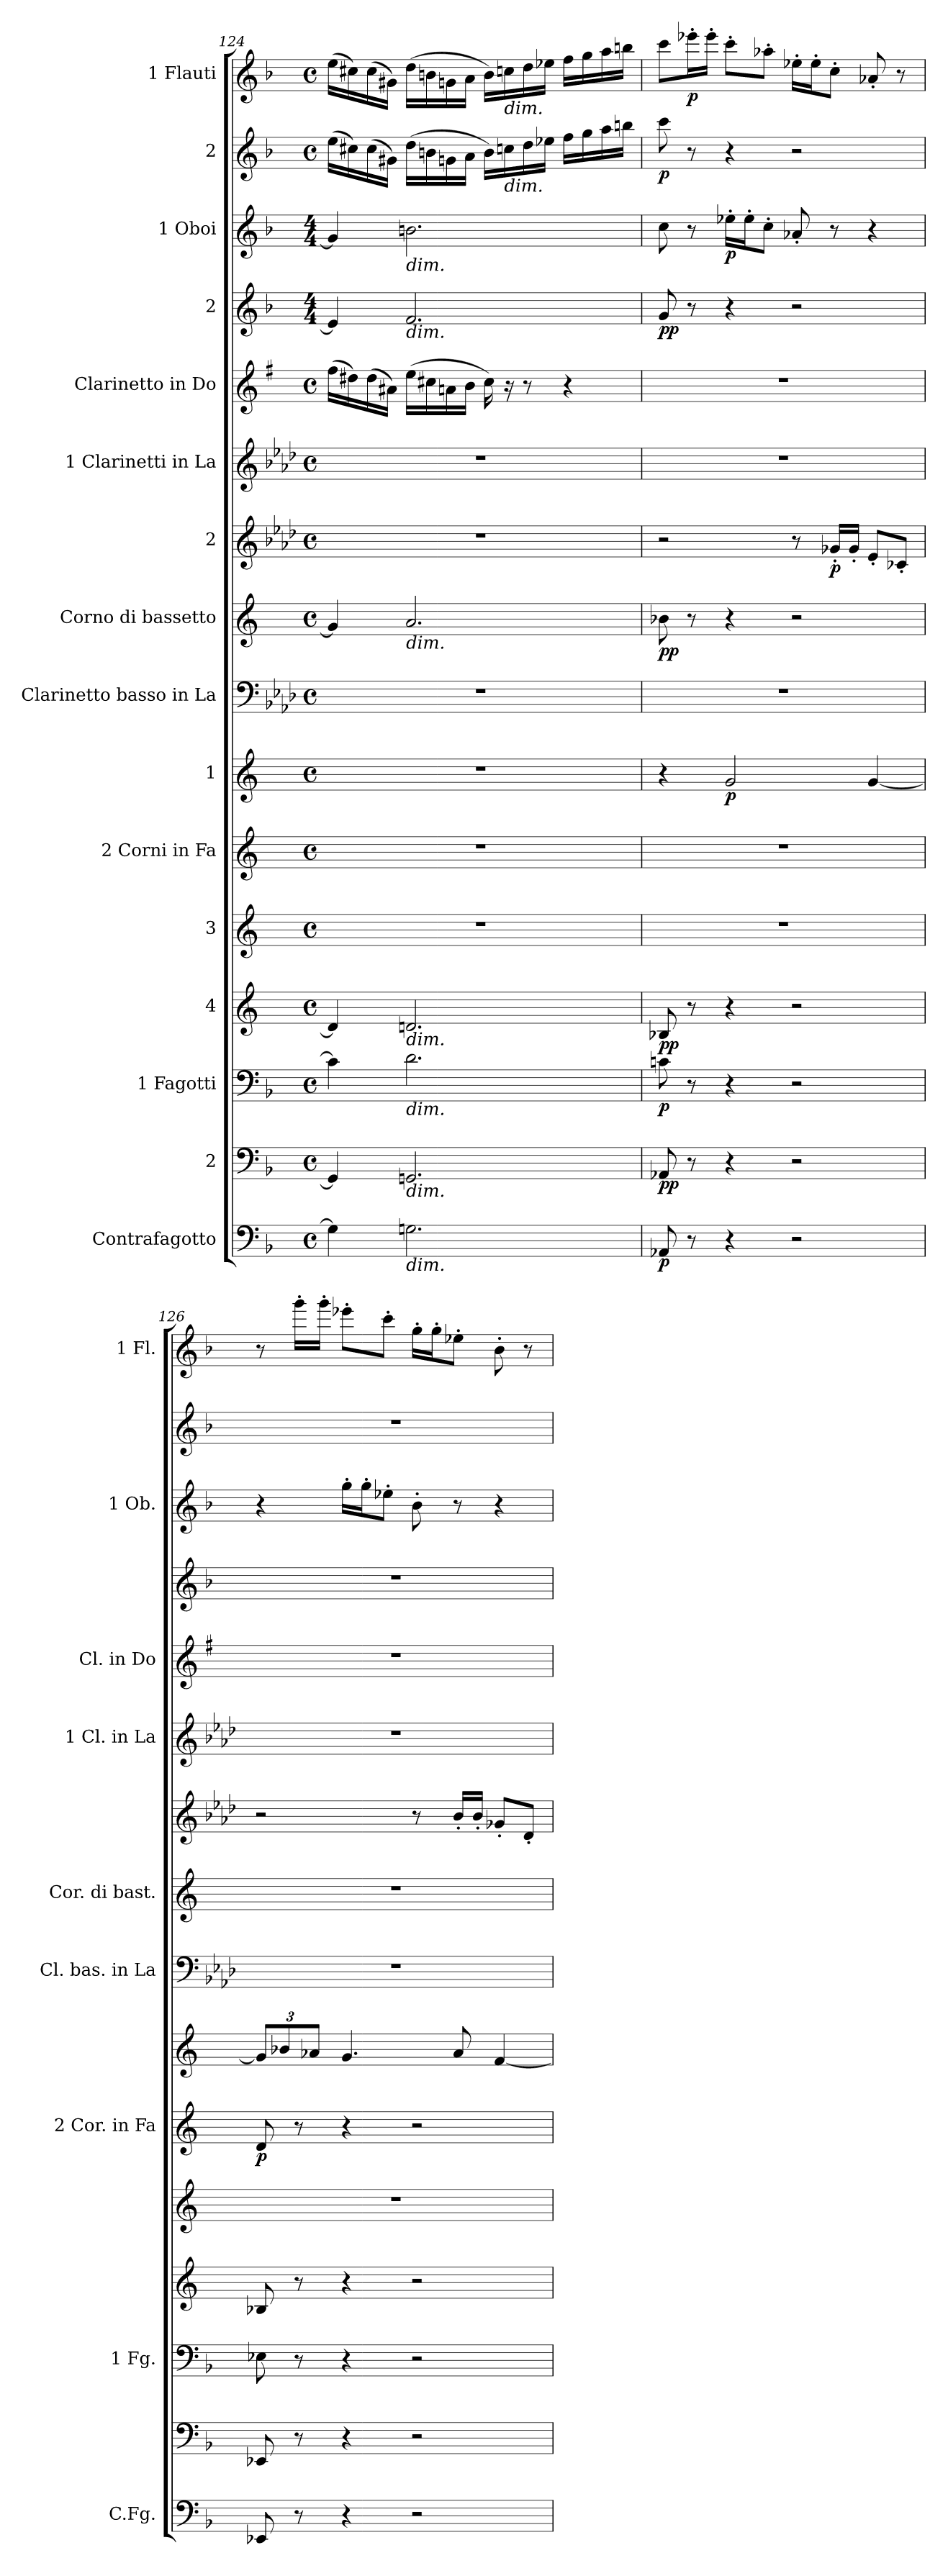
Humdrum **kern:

**kern	**dynam	**kern	**dynam	**kern	**dynam	**kern	**dynam	**kern	**kern	**dynam	**kern	**dynam	**kern	**kern	**dynam	**kern	**dynam	**kern	**kern	**kern	**dynam	**kern	**dynam	**kern	**dynam	**kern	**dynam
*part16	*part16	*part15	*part15	*part14	*part14	*part13	*part13	*part12	*part11	*part11	*part10	*part10	*part9	*part8	*part8	*part7	*part7	*part6	*part5	*part4	*part4	*part3	*part3	*part2	*part2	*part1	*part1
*staff16	*staff16	*staff15	*staff15	*staff14	*staff14	*staff13	*staff13	*staff12	*staff11	*staff11	*staff10	*staff10	*staff9	*staff8	*staff8	*staff7	*staff7	*staff6	*staff5	*staff4	*staff4	*staff3	*staff3	*staff2	*staff2	*staff1	*staff1
*I"Contrafagotto	*	*I"2	*	*I"1  Fagotti	*	*I"4	*	*I"3	*I"2  Corni in Fa	*	*I"1	*	*I"Clarinetto basso in La	*I"Corno di bassetto	*	*I"2	*	*I"1  Clarinetti in La	*I"Clarinetto in Do	*I"2	*	*I"1  Oboi	*	*I"2	*	*I"1  Flauti	*
*I'C.Fg.	*	*	*	*I'1  Fg.	*	*	*	*	*I'2  Cor. in Fa	*	*	*	*I'Cl. bas. in La	*I'Cor. di bast.	*	*	*	*I'1  Cl. in La	*I'Cl. in Do	*	*	*I'1  Ob.	*	*	*	*I'1  Fl.	*
*clefF4	*	*clefF4	*	*clefF4	*	*clefG2	*	*clefG2	*clefG2	*	*clefG2	*	*clefF4	*clefG2	*	*clefG2	*	*clefG2	*clefG2	*clefG2	*	*clefG2	*	*clefG2	*	*clefG2	*
*ITrd7c12	*	*	*	*	*	*ITrd4c7	*	*ITrd4c7	*ITrd4c7	*	*ITrd4c7	*	*ITrd2c3	*ITrd4c7	*	*ITrd2c3	*	*ITrd2c3	*ITrd1c2	*	*	*	*	*	*	*	*
*k[b-]	*	*k[b-]	*	*k[b-]	*	*k[b-]	*	*k[b-]	*k[b-]	*	*k[b-]	*	*k[b-]	*k[b-]	*	*k[b-]	*	*k[b-]	*k[b-]	*k[b-]	*	*k[b-]	*	*k[b-]	*	*k[b-]	*
*M4/4	*	*M4/4	*	*M4/4	*	*M4/4	*	*M4/4	*M4/4	*	*M4/4	*	*M4/4	*M4/4	*	*M4/4	*	*M4/4	*M4/4	*M4/4	*	*M4/4	*	*M4/4	*	*M4/4	*
*met(c)	*	*met(c)	*	*met(c)	*	*met(c)	*	*met(c)	*met(c)	*	*met(c)	*	*met(c)	*met(c)	*	*met(c)	*	*met(c)	*met(c)	*	*	*	*	*met(c)	*	*met(c)	*
=124	=124	=124	=124	=124	=124	=124	=124	=124	=124	=124	=124	=124	=124	=124	=124	=124	=124	=124	=124	=124	=124	=124	=124	=124	=124	=124	=124
4GG#\]	.	4GG#/]	.	4c#\]	.	4G#/]	.	1r	1r	.	1r	.	1r	4c#/]	.	1r	.	1r	(16ee\LL	4e/]	.	4g#/]	.	(16ee\LL	.	(16ee\LL	.
.	.	.	.	.	.	.	.	.	.	.	.	.	.	.	.	.	.	.	16cc#X\)	.	.	.	.	16cc#X\)	.	16cc#X\)	.
.	.	.	.	.	.	.	.	.	.	.	.	.	.	.	.	.	.	.	(16cc#\	.	.	.	.	(16cc#\	.	(16cc#\	.
.	.	.	.	.	.	.	.	.	.	.	.	.	.	.	.	.	.	.	16g#X\JJ)	.	.	.	.	16g#X\JJ)	.	16g#X\JJ)	.
!	!	!	!	!	!	!	!	!	!	!	!	!	!	!	!	!	!	!	!	!	!	!LO:TX:b:i:t=dim.	!	!	!	!	!
!	!	!	!	!	!	!	!	!	!	!	!	!	!	!	!	!	!	!	!	!LO:TX:b:i:t=dim.	!	!	!	!	!	!	!
!	!	!	!	!	!	!	!	!	!	!	!	!	!	!LO:TX:b:i:t=dim.	!	!	!	!	!	!	!	!	!	!	!	!	!
!	!	!	!	!	!	!LO:TX:b:i:t=dim.	!	!	!	!	!	!	!	!	!	!	!	!	!	!	!	!	!	!	!	!	!
!	!	!	!	!LO:TX:b:i:t=dim.	!	!	!	!	!	!	!	!	!	!	!	!	!	!	!	!	!	!	!	!	!	!	!
!	!	!LO:TX:b:i:t=dim.	!	!	!	!	!	!	!	!	!	!	!	!	!	!	!	!	!	!	!	!	!	!	!	!	!
!LO:TX:b:i:t=dim.	!	!	!	!	!	!	!	!	!	!	!	!	!	!	!	!	!	!	!	!	!	!	!	!	!	!	!
2.GGn\	.	2.GGn/	.	2.d\	.	2.Gn/	.	.	.	.	.	.	.	2.d/	.	.	.	.	(16dd\LL	2.f/	.	2.bn\	.	(16dd\LL	.	(16dd\LL	.
.	.	.	.	.	.	.	.	.	.	.	.	.	.	.	.	.	.	.	16bn\	.	.	.	.	16bn\	.	16bn\	.
.	.	.	.	.	.	.	.	.	.	.	.	.	.	.	.	.	.	.	16gn\	.	.	.	.	16gn\	.	16gn\	.
.	.	.	.	.	.	.	.	.	.	.	.	.	.	.	.	.	.	.	16a\JJ	.	.	.	.	16a\JJ	.	16a\JJ	.
.	.	.	.	.	.	.	.	.	.	.	.	.	.	.	.	.	.	.	16b\)	.	.	.	.	16b\LL)	.	16b\LL)	.
!	!	!	!	!	!	!	!	!	!	!	!	!	!	!	!	!	!	!	!	!	!	!	!	!	!	!LO:TX:b:i:t=dim.	!
!	!	!	!	!	!	!	!	!	!	!	!	!	!	!	!	!	!	!	!	!	!	!	!	!LO:TX:b:i:t=dim.	!	!	!
.	.	.	.	.	.	.	.	.	.	.	.	.	.	.	.	.	.	.	16r	.	.	.	.	16ccn\	.	16ccn\	.
.	.	.	.	.	.	.	.	.	.	.	.	.	.	.	.	.	.	.	8r	.	.	.	.	16dd\	.	16dd\	.
.	.	.	.	.	.	.	.	.	.	.	.	.	.	.	.	.	.	.	.	.	.	.	.	16ee-X\JJ	.	16ee-X\JJ	.
.	.	.	.	.	.	.	.	.	.	.	.	.	.	.	.	.	.	.	4r	.	.	.	.	16ff\LL	.	16ff\LL	.
.	.	.	.	.	.	.	.	.	.	.	.	.	.	.	.	.	.	.	.	.	.	.	.	16gg\	.	16gg\	.
.	.	.	.	.	.	.	.	.	.	.	.	.	.	.	.	.	.	.	.	.	.	.	.	16aa\	.	16aa\	.
.	.	.	.	.	.	.	.	.	.	.	.	.	.	.	.	.	.	.	.	.	.	.	.	16bbn\JJ	.	16bbn\JJ	.
!!LO:PB:g=z
=125	=125	=125	=125	=125	=125	=125	=125	=125	=125	=125	=125	=125	=125	=125	=125	=125	=125	=125	=125	=125	=125	=125	=125	=125	=125	=125	=125
!	!LO:DY:b	!	!LO:DY:b	!	!	!	!	!	!	!	!	!	!	!	!	!	!	!	!	!	!	!	!	!	!	!	!
!	!	!	!LO:DY:n=1:b	!	!LO:DY:b	!	!LO:DY:b	!	!	!	!	!	!	!	!	!	!	!	!	!	!	!	!	!	!	!	!
!	!	!	!	!	!	!	!LO:DY:n=1:b	!	!	!	!	!	!	!	!LO:DY:b	!	!	!	!	!	!	!	!	!	!	!	!
!	!	!	!	!	!	!	!	!	!	!	!	!	!	!	!LO:DY:n=1:b	!	!	!	!	!	!LO:DY:b	!	!	!	!	!	!
!	!	!	!	!	!	!	!	!	!	!	!	!	!	!	!	!	!	!	!	!	!LO:DY:n=1:b	!	!	!	!LO:DY:b	!	!
8AAA-X/	p	8AA-X/	p p	8cn\	p	8E-X/	p p	1r	1r	.	4r	.	1r	8e-X\	p p	2r	.	1r	1r	8g/	p p	8cc\	.	8ccc\	p	8ccc\L	.
!	!	!	!	!	!	!	!	!	!	!	!	!	!	!	!	!	!	!	!	!	!	!	!	!	!	!	!LO:DY:b
8r	.	8r	.	8r	.	8r	.	.	.	.	.	.	.	8r	.	.	.	.	.	8r	.	8r	.	8r	.	16eee-X'\L	p
.	.	.	.	.	.	.	.	.	.	.	.	.	.	.	.	.	.	.	.	.	.	.	.	.	.	16eee-'\JJ	.
!	!	!	!	!	!	!	!	!	!	!	!	!LO:DY:b	!	!	!	!	!	!	!	!	!	!	!LO:DY:b	!	!	!	!
4r	.	4r	.	4r	.	4r	.	.	.	.	2c/	p	.	4r	.	.	.	.	.	4r	.	16ee-X'\LL	p	4r	.	8ccc'\L	.
.	.	.	.	.	.	.	.	.	.	.	.	.	.	.	.	.	.	.	.	.	.	16ee-'\J	.	.	.	.	.
.	.	.	.	.	.	.	.	.	.	.	.	.	.	.	.	.	.	.	.	.	.	8cc'\J	.	.	.	8aa-X'\J	.
2r	.	2r	.	2r	.	2r	.	.	.	.	.	.	.	2r	.	8r	.	.	.	2r	.	8a-X'/	.	2r	.	16ee-X'\LL	.
.	.	.	.	.	.	.	.	.	.	.	.	.	.	.	.	.	.	.	.	.	.	.	.	.	.	16ee-'\J	.
!	!	!	!	!	!	!	!	!	!	!	!	!	!	!	!	!	!LO:DY:b	!	!	!	!	!	!	!	!	!	!
.	.	.	.	.	.	.	.	.	.	.	.	.	.	.	.	16e-X'/LL	p	.	.	.	.	8r	.	.	.	8cc'\J	.
.	.	.	.	.	.	.	.	.	.	.	.	.	.	.	.	16e-'/JJ	.	.	.	.	.	.	.	.	.	.	.
.	.	.	.	.	.	.	.	.	.	.	[4c/	.	.	.	.	8c'/L	.	.	.	.	.	4r	.	.	.	8a-X'/	.
.	.	.	.	.	.	.	.	.	.	.	.	.	.	.	.	8A-X'/J	.	.	.	.	.	.	.	.	.	8r	.
=126	=126	=126	=126	=126	=126	=126	=126	=126	=126	=126	=126	=126	=126	=126	=126	=126	=126	=126	=126	=126	=126	=126	=126	=126	=126	=126	=126
*	*	*	*	*	*	*	*	*	*	*	*Xbrackettup	*	*	*	*	*	*	*	*	*	*	*	*	*	*	*	*
!	!	!	!	!	!	!	!	!	!	!LO:DY:b	!	!	!	!	!	!	!	!	!	!	!	!	!	!	!	!	!
8EEE-X/	.	8EE-X/	.	8E-X\	.	8E-X/	.	1r	8G/	p	12c/L]	.	1r	1r	.	2r	.	1r	1r	1r	.	4r	.	1r	.	8r	.
.	.	.	.	.	.	.	.	.	.	.	12e-X/	.	.	.	.	.	.	.	.	.	.	.	.	.	.	.	.
8r	.	8r	.	8r	.	8r	.	.	8r	.	.	.	.	.	.	.	.	.	.	.	.	.	.	.	.	16ggg'\LL	.
.	.	.	.	.	.	.	.	.	.	.	12d-X/J	.	.	.	.	.	.	.	.	.	.	.	.	.	.	.	.
.	.	.	.	.	.	.	.	.	.	.	.	.	.	.	.	.	.	.	.	.	.	.	.	.	.	16ggg'\JJ	.
4r	.	4r	.	4r	.	4r	.	.	4r	.	4.c/	.	.	.	.	.	.	.	.	.	.	16gg'\LL	.	.	.	8eee-X'\L	.
.	.	.	.	.	.	.	.	.	.	.	.	.	.	.	.	.	.	.	.	.	.	16gg'\J	.	.	.	.	.
.	.	.	.	.	.	.	.	.	.	.	.	.	.	.	.	.	.	.	.	.	.	8ee-X'\J	.	.	.	8ccc'\J	.
2r	.	2r	.	2r	.	2r	.	.	2r	.	.	.	.	.	.	8r	.	.	.	.	.	8b-'\	.	.	.	16gg'\LL	.
.	.	.	.	.	.	.	.	.	.	.	.	.	.	.	.	.	.	.	.	.	.	.	.	.	.	16gg'\J	.
.	.	.	.	.	.	.	.	.	.	.	8d-/	.	.	.	.	16g'/LL	.	.	.	.	.	8r	.	.	.	8ee-X'\J	.
.	.	.	.	.	.	.	.	.	.	.	.	.	.	.	.	16g'/JJ	.	.	.	.	.	.	.	.	.	.	.
.	.	.	.	.	.	.	.	.	.	.	[4B-/	.	.	.	.	8e-X'/L	.	.	.	.	.	4r	.	.	.	8b-'\	.
.	.	.	.	.	.	.	.	.	.	.	.	.	.	.	.	8B-'/J	.	.	.	.	.	.	.	.	.	8r	.
=	=	=	=	=	=	=	=	=	=	=	=	=	=	=	=	=	=	=	=	=	=	=	=	=	=	=	=
*-	*-	*-	*-	*-	*-	*-	*-	*-	*-	*-	*-	*-	*-	*-	*-	*-	*-	*-	*-	*-	*-	*-	*-	*-	*-	*-	*-
